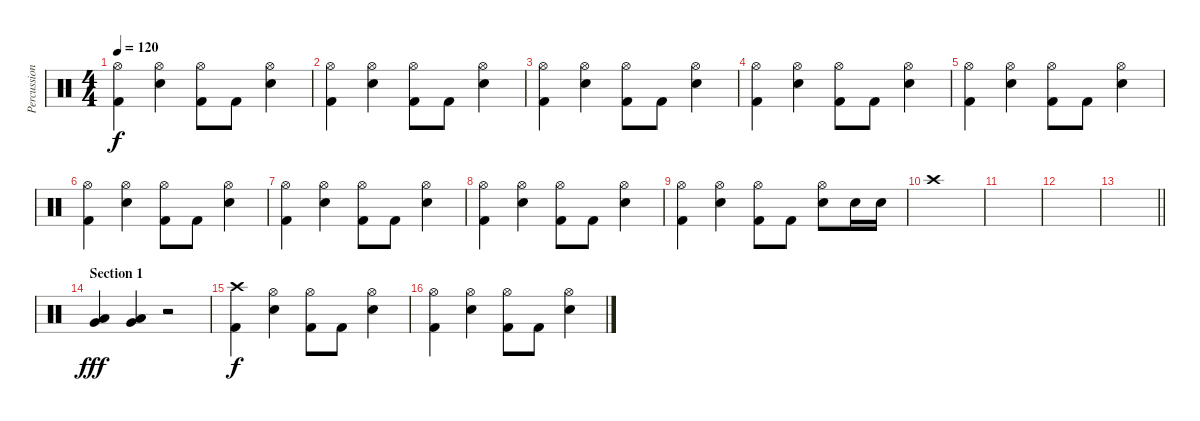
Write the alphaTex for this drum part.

\track ("Percussion" "Percussion") {instrument percussion}
\staff {score}
\articulation defaults
\ts (4 4)
\tempo 120
\clef neutral
\ks c
("Hi-Hat (open)" "Kick (hit) 2").4{dy f} ("Hi-Hat (open)" "Snare (hit) 2").4 ("Hi-Hat (open)" "Kick (hit) 2").8 "Kick (hit) 2".8 ("Hi-Hat (open)" "Snare (hit) 2").4 |
("Hi-Hat (open)" "Kick (hit) 2").4 ("Hi-Hat (open)" "Snare (hit) 2").4 ("Hi-Hat (open)" "Kick (hit) 2").8 "Kick (hit) 2".8 ("Hi-Hat (open)" "Snare (hit) 2").4 |
("Hi-Hat (open)" "Kick (hit) 2").4 ("Hi-Hat (open)" "Snare (hit) 2").4 ("Hi-Hat (open)" "Kick (hit) 2").8 "Kick (hit) 2".8 ("Hi-Hat (open)" "Snare (hit) 2").4 |
("Hi-Hat (open)" "Kick (hit) 2").4 ("Hi-Hat (open)" "Snare (hit) 2").4 ("Hi-Hat (open)" "Kick (hit) 2").8 "Kick (hit) 2".8 ("Hi-Hat (open)" "Snare (hit) 2").4 |
("Hi-Hat (open)" "Kick (hit) 2").4 ("Hi-Hat (open)" "Snare (hit) 2").4 ("Hi-Hat (open)" "Kick (hit) 2").8 "Kick (hit) 2".8 ("Hi-Hat (open)" "Snare (hit) 2").4 |
("Hi-Hat (open)" "Kick (hit) 2").4 ("Hi-Hat (open)" "Snare (hit) 2").4 ("Hi-Hat (open)" "Kick (hit) 2").8 "Kick (hit) 2".8 ("Hi-Hat (open)" "Snare (hit) 2").4 |
("Hi-Hat (open)" "Kick (hit) 2").4 ("Hi-Hat (open)" "Snare (hit) 2").4 ("Hi-Hat (open)" "Kick (hit) 2").8 "Kick (hit) 2".8 ("Hi-Hat (open)" "Snare (hit) 2").4 |
("Hi-Hat (open)" "Kick (hit) 2").4 ("Hi-Hat (open)" "Snare (hit) 2").4 ("Hi-Hat (open)" "Kick (hit) 2").8 "Kick (hit) 2".8 ("Hi-Hat (open)" "Snare (hit) 2").4 |
("Hi-Hat (open)" "Kick (hit) 2").4 ("Hi-Hat (open)" "Snare (hit) 2").4 ("Hi-Hat (open)" "Kick (hit) 2").8 "Kick (hit) 2".8 ("Hi-Hat (open)" "Snare (hit) 2").8 "Snare (hit) 2".16 "Snare (hit) 2".16 |
"Crash high (hit)".1 |
|
|
\barLineRight lightlight
|
\section ("" "Section 1")
("Very Low Tom (hit)" "Low Floor Tom (hit)").4{dy fff volume 16} ("Very Low Tom (hit)" "Low Floor Tom (hit)").4{volume 16} r.2{volume 12} |
("Crash high (hit)" "Kick (hit) 2").4{dy f} ("Hi-Hat (open)" "Snare (hit) 2").4 ("Hi-Hat (open)" "Kick (hit) 2").8 "Kick (hit) 2".8 ("Hi-Hat (open)" "Snare (hit) 2").4 |
("Hi-Hat (open)" "Kick (hit) 2").4 ("Hi-Hat (open)" "Snare (hit) 2").4 ("Hi-Hat (open)" "Kick (hit) 2").8 "Kick (hit) 2".8 ("Hi-Hat (open)" "Snare (hit) 2").4
